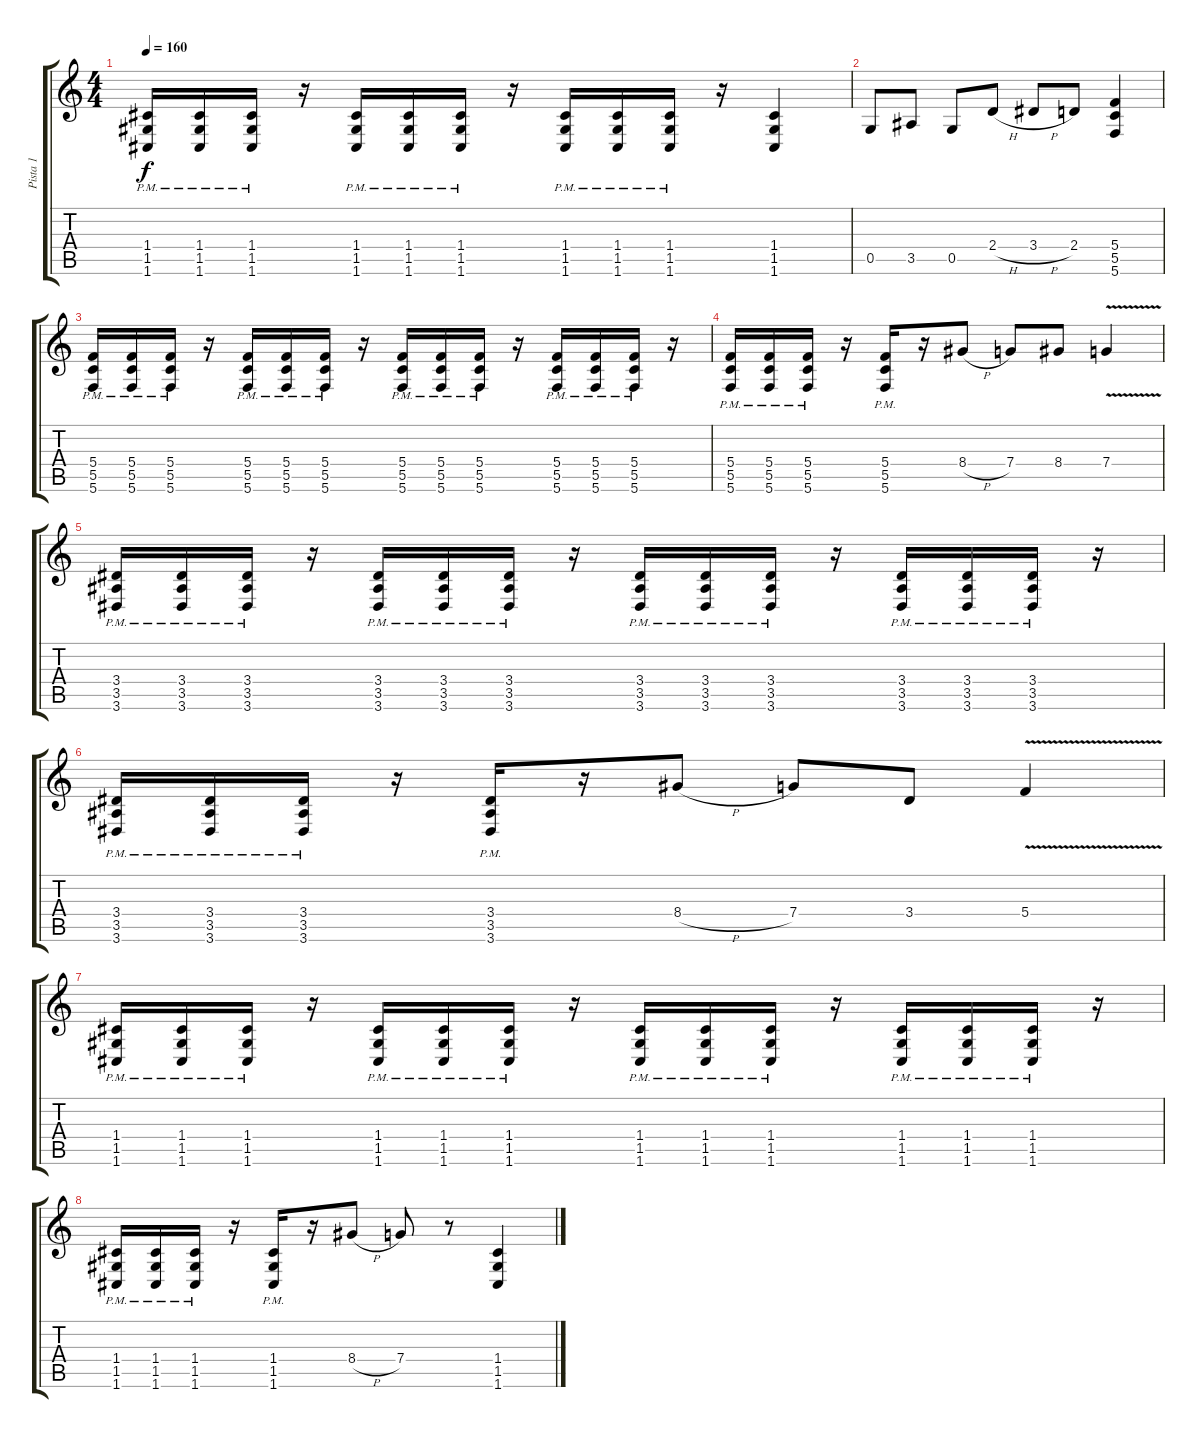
\track ("Pista 1" "Pista 1") {instrument distortionguitar}
\staff {score tabs}
\tuning (D4 A3 F3 C3 G2 C2) {hide}
\ts (4 4)
\tempo 160
\clef g2
\ks c
(1.4{pm} 1.5{pm} 1.6{pm}).16{dy f} (1.4{pm} 1.5{pm} 1.6{pm}).16 (1.4{pm} 1.5{pm} 1.6{pm}).16 r.16 (1.4{pm} 1.5{pm} 1.6{pm}).16 (1.4{pm} 1.5{pm} 1.6{pm}).16 (1.4{pm} 1.5{pm} 1.6{pm}).16 r.16 (1.4{pm} 1.5{pm} 1.6{pm}).16 (1.4{pm} 1.5{pm} 1.6{pm}).16 (1.4{pm} 1.5{pm} 1.6{pm}).16 r.16 (1.4 1.5 1.6).4 |
0.5.8 3.5.8 0.5.8 2.4{h}.8 3.4{h}.8 2.4.8 (5.4 5.5 5.6).4 |
(5.4{pm} 5.5{pm} 5.6{pm}).16 (5.4{pm} 5.5{pm} 5.6{pm}).16 (5.4{pm} 5.5{pm} 5.6{pm}).16 r.16 (5.4{pm} 5.5{pm} 5.6{pm}).16 (5.4{pm} 5.5{pm} 5.6{pm}).16 (5.4{pm} 5.5{pm} 5.6{pm}).16 r.16 (5.4{pm} 5.5{pm} 5.6{pm}).16 (5.4{pm} 5.5{pm} 5.6{pm}).16 (5.4{pm} 5.5{pm} 5.6{pm}).16 r.16 (5.4{pm} 5.5{pm} 5.6{pm}).16 (5.4{pm} 5.5{pm} 5.6{pm}).16 (5.4{pm} 5.5{pm} 5.6{pm}).16 r.16 |
(5.4{pm} 5.5{pm} 5.6{pm}).16 (5.4{pm} 5.5{pm} 5.6{pm}).16 (5.4{pm} 5.5{pm} 5.6{pm}).16 r.16 (5.4{pm} 5.5{pm} 5.6{pm}).16 r.16 8.4{h}.8 7.4.8 8.4.8 7.4{v}.4 |
(3.4{pm} 3.5{pm} 3.6{pm}).16 (3.4{pm} 3.5{pm} 3.6{pm}).16 (3.4{pm} 3.5{pm} 3.6{pm}).16 r.16 (3.4{pm} 3.5{pm} 3.6{pm}).16 (3.4{pm} 3.5{pm} 3.6{pm}).16 (3.4{pm} 3.5{pm} 3.6{pm}).16 r.16 (3.4{pm} 3.5{pm} 3.6{pm}).16 (3.4{pm} 3.5{pm} 3.6{pm}).16 (3.4{pm} 3.5{pm} 3.6{pm}).16 r.16 (3.4{pm} 3.5{pm} 3.6{pm}).16 (3.4{pm} 3.5{pm} 3.6{pm}).16 (3.4{pm} 3.5{pm} 3.6{pm}).16 r.16 |
(3.4{pm} 3.5{pm} 3.6{pm}).16 (3.4{pm} 3.5{pm} 3.6{pm}).16 (3.4{pm} 3.5{pm} 3.6{pm}).16 r.16 (3.4{pm} 3.5{pm} 3.6{pm}).16 r.16 8.4{h}.8 7.4.8 3.4.8 5.4{v}.4 |
(1.4{pm} 1.5{pm} 1.6{pm}).16 (1.4{pm} 1.5{pm} 1.6{pm}).16 (1.4{pm} 1.5{pm} 1.6{pm}).16 r.16 (1.4{pm} 1.5{pm} 1.6{pm}).16 (1.4{pm} 1.5{pm} 1.6{pm}).16 (1.4{pm} 1.5{pm} 1.6{pm}).16 r.16 (1.4{pm} 1.5{pm} 1.6{pm}).16 (1.4{pm} 1.5{pm} 1.6{pm}).16 (1.4{pm} 1.5{pm} 1.6{pm}).16 r.16 (1.4{pm} 1.5{pm} 1.6{pm}).16 (1.4{pm} 1.5{pm} 1.6{pm}).16 (1.4{pm} 1.5{pm} 1.6{pm}).16 r.16 |
(1.4{pm} 1.5{pm} 1.6{pm}).16 (1.4{pm} 1.5{pm} 1.6{pm}).16 (1.4{pm} 1.5{pm} 1.6{pm}).16 r.16 (1.4{pm} 1.5{pm} 1.6{pm}).16 r.16 8.4{h}.8 7.4.8 r.8 (1.4 1.5 1.6).4
